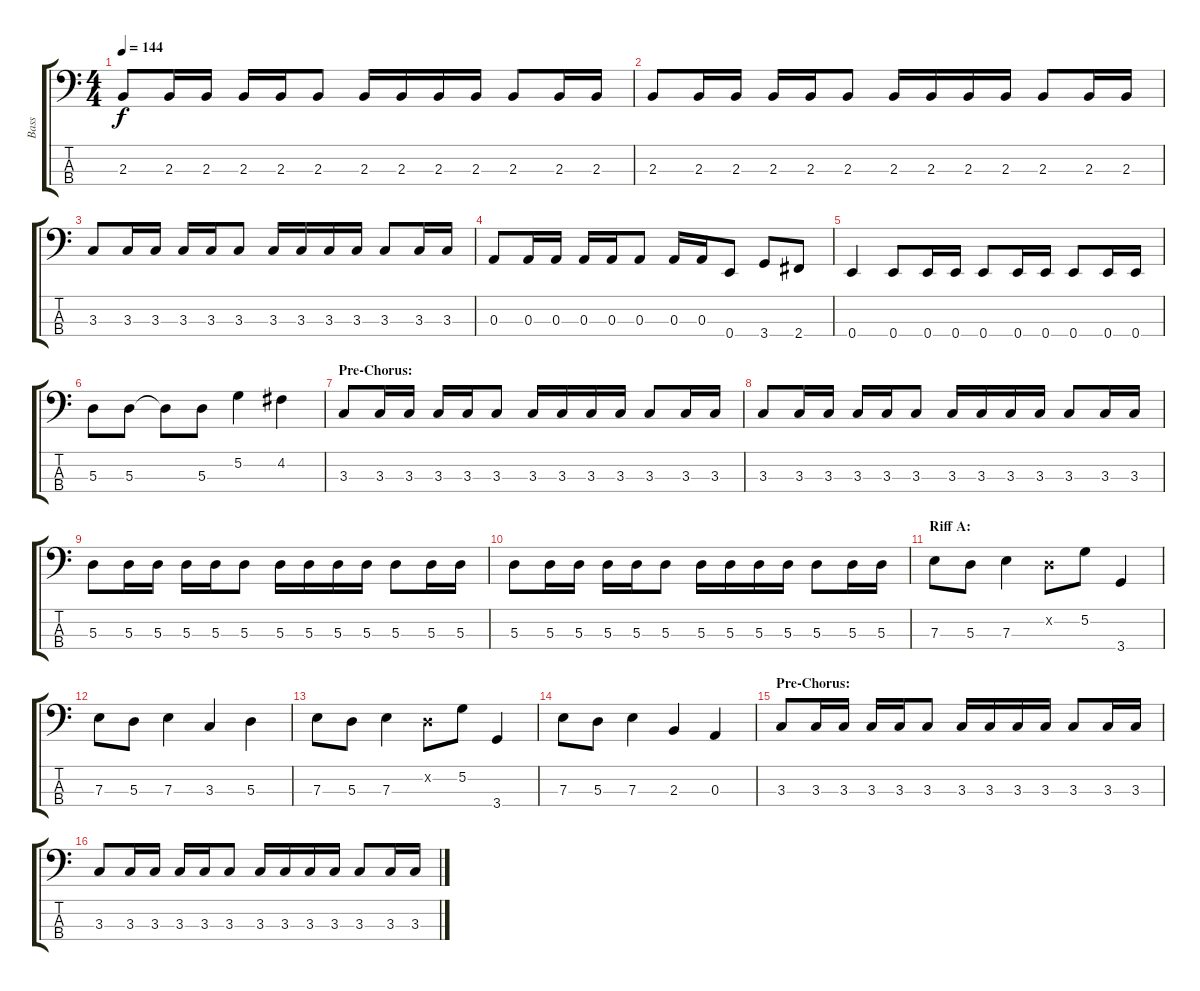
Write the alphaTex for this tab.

\track ("Bass" "Bass") {instrument electricbassfinger}
\staff {score tabs}
\tuning (G2 D2 A1 E1) {hide}
\ts (4 4)
\tempo 144
\clef f4
\ks c
2.3.8{dy f} 2.3.16 2.3.16 2.3.16 2.3.16 2.3.8 2.3.16 2.3.16 2.3.16 2.3.16 2.3.8 2.3.16 2.3.16 |
2.3.8 2.3.16 2.3.16 2.3.16 2.3.16 2.3.8 2.3.16 2.3.16 2.3.16 2.3.16 2.3.8 2.3.16 2.3.16 |
3.3.8 3.3.16 3.3.16 3.3.16 3.3.16 3.3.8 3.3.16 3.3.16 3.3.16 3.3.16 3.3.8 3.3.16 3.3.16 |
0.3.8 0.3.16 0.3.16 0.3.16 0.3.16 0.3.8 0.3.16 0.3.16 0.4.8 3.4.8 2.4.8 |
0.4.4 0.4.8 0.4.16 0.4.16 0.4.8 0.4.16 0.4.16 0.4.8 0.4.16 0.4.16 |
5.3.8 5.3.8 5.3{t}.8 5.3.8 5.2.4 4.2.4 |
\section ("" "Pre-Chorus:")
3.3.8 3.3.16 3.3.16 3.3.16 3.3.16 3.3.8 3.3.16 3.3.16 3.3.16 3.3.16 3.3.8 3.3.16 3.3.16 |
3.3.8 3.3.16 3.3.16 3.3.16 3.3.16 3.3.8 3.3.16 3.3.16 3.3.16 3.3.16 3.3.8 3.3.16 3.3.16 |
5.3.8 5.3.16 5.3.16 5.3.16 5.3.16 5.3.8 5.3.16 5.3.16 5.3.16 5.3.16 5.3.8 5.3.16 5.3.16 |
5.3.8 5.3.16 5.3.16 5.3.16 5.3.16 5.3.8 5.3.16 5.3.16 5.3.16 5.3.16 5.3.8 5.3.16 5.3.16 |
\section ("" "Riff A:")
7.3.8 5.3.8 7.3.4 0.2{x}.8 5.2.8 3.4.4 |
7.3.8 5.3.8 7.3.4 3.3.4 5.3.4 |
7.3.8 5.3.8 7.3.4 0.2{x}.8 5.2.8 3.4.4 |
7.3.8 5.3.8 7.3.4 2.3.4 0.3.4 |
\section ("" "Pre-Chorus:")
3.3.8 3.3.16 3.3.16 3.3.16 3.3.16 3.3.8 3.3.16 3.3.16 3.3.16 3.3.16 3.3.8 3.3.16 3.3.16 |
3.3.8 3.3.16 3.3.16 3.3.16 3.3.16 3.3.8 3.3.16 3.3.16 3.3.16 3.3.16 3.3.8 3.3.16 3.3.16
